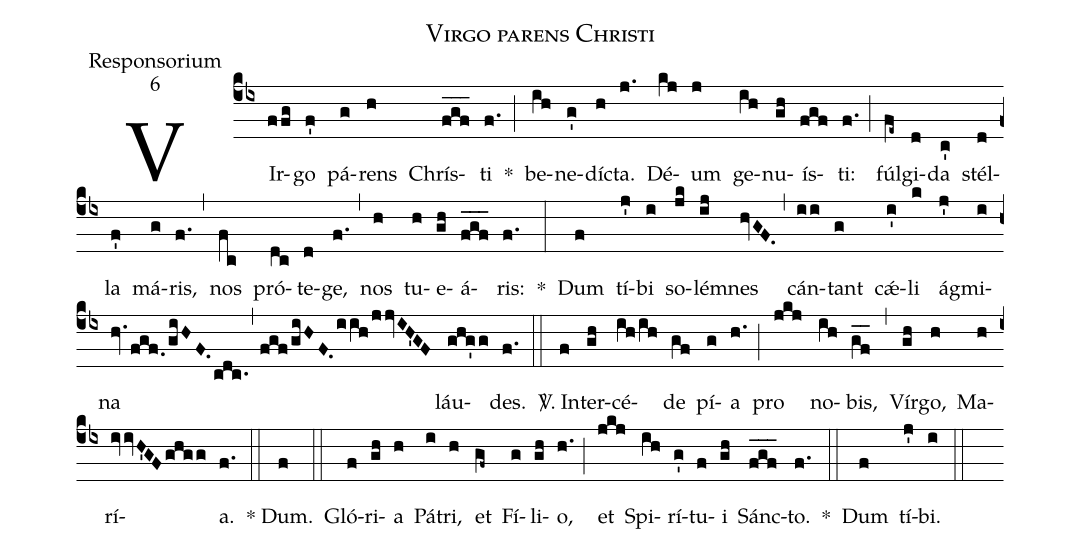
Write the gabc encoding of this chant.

name: Virgo parens Christi;
office-part: Responsorium;
mode: 6;
%%
(cb4)VIr(ffg)go(f') pá(g)rens(h) Chrís(fgf___)ti(f.) *(;) be(ih)ne(g')díc(h)ta.(j.)
Dé(kj)um(j) ge(ih)nu(gh)ís(fgf)ti:(f.) (;) fúl(fe~)gi(d)da(c') stél(d)la(f') má(g)ris,(f.) (,)
nos(fc) pró(dc)te(d)ge,(f.) (,) nos(h) tu(h)e(gh)á(fgf___)ris:(f.) *(:)
Dum(f) tí(j')bi(i) so(jk)lém(ij)nes(hvGF.) (,)
cán(ii)tant(g) cǽ(i')li(k) ág(j')mi(i)na(hv./fgf./giHF.cdc.,fgf/giHF.iih/jjvIH'GF) láu(ghg'g)des.(f.) (::)
<sp>V/</sp>. In(f)ter(gh)cé(ih/ih)de(gf) pí(g)a(h.) (;)
pro(jkj) no(ih)bis,(gf__) (,) Vír(gh)go,(h) Ma(h)rí(ivivH'GF/ghgg)a.(f.) (::)
* Dum.(f) (::)
Gló(f)ri(gh)a(h) Pá(i)tri,(h) et(gf~) Fí(g)li(gh)o,(h.) (;)
et(jkj) Spi(ih)rí(g')tu(f)i(gh) Sánc(fgf___)to.(f.) *(::)
Dum(f) tí(j')bi.(i) (::)
